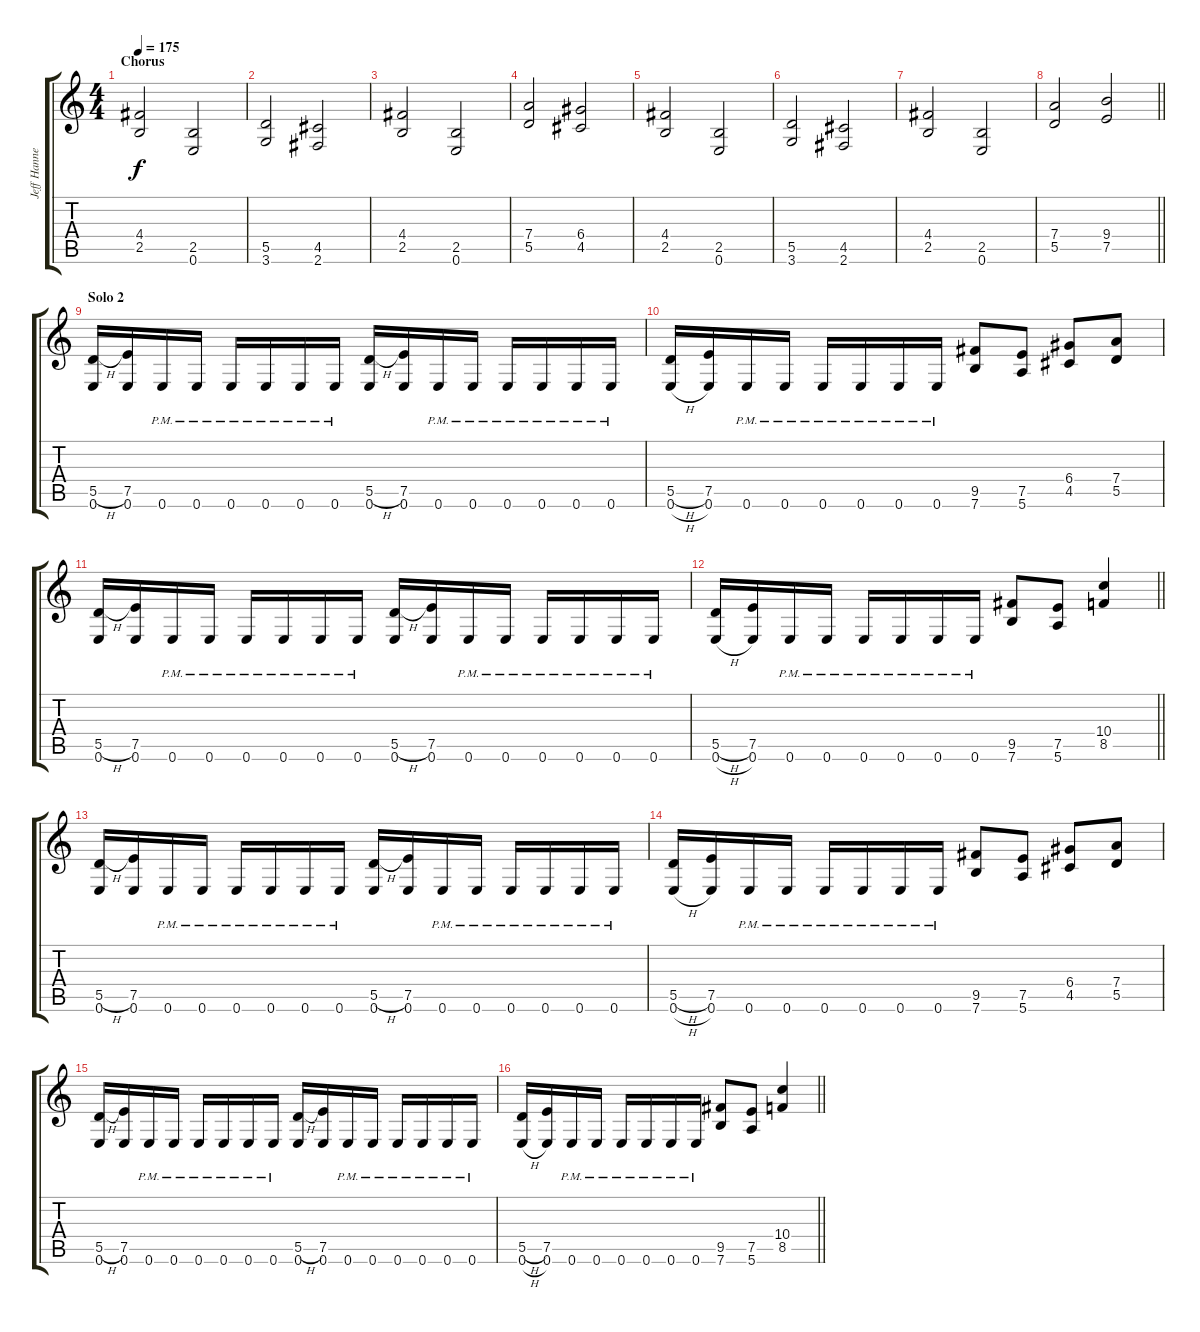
\track ("Jeff Hanneman" "Jeff Hanne") {instrument distortionguitar}
\staff {score tabs}
\tuning (E4 B3 G3 D3 A2 E2) {hide}
\ts (4 4)
\section ("" "Chorus")
\tempo 175
\clef g2
\ks c
(4.4 2.5).2{dy f} (2.5 0.6).2 |
(5.5 3.6).2 (4.5 2.6).2 |
(4.4 2.5).2 (2.5 0.6).2 |
(7.4 5.5).2 (6.4 4.5).2 |
(4.4 2.5).2 (2.5 0.6).2 |
(5.5 3.6).2 (4.5 2.6).2 |
(4.4 2.5).2 (2.5 0.6).2 |
\barLineRight lightlight
(7.4 5.5).2 (9.4 7.5).2 |
\section ("" "Solo 2")
(5.5{h} 0.6).16 (7.5 0.6).16 0.6{pm}.16 0.6{pm}.16 0.6{pm}.16 0.6{pm}.16 0.6{pm}.16 0.6{pm}.16 (5.5{h} 0.6).16 (7.5 0.6).16 0.6{pm}.16 0.6{pm}.16 0.6{pm}.16 0.6{pm}.16 0.6{pm}.16 0.6{pm}.16 |
(5.5{h} 0.6{h}).16 (7.5 0.6).16 0.6{pm}.16 0.6{pm}.16 0.6{pm}.16 0.6{pm}.16 0.6{pm}.16 0.6{pm}.16 (9.5 7.6).8 (7.5 5.6).8 (6.4 4.5).8 (7.4 5.5).8 |
(5.5{h} 0.6).16 (7.5 0.6).16 0.6{pm}.16 0.6{pm}.16 0.6{pm}.16 0.6{pm}.16 0.6{pm}.16 0.6{pm}.16 (5.5{h} 0.6).16 (7.5 0.6).16 0.6{pm}.16 0.6{pm}.16 0.6{pm}.16 0.6{pm}.16 0.6{pm}.16 0.6{pm}.16 |
\barLineRight lightlight
(5.5{h} 0.6{h}).16 (7.5 0.6).16 0.6{pm}.16 0.6{pm}.16 0.6{pm}.16 0.6{pm}.16 0.6{pm}.16 0.6{pm}.16 (9.5 7.6).8 (7.5 5.6).8 (10.4 8.5).4 |
(5.5{h} 0.6).16 (7.5 0.6).16 0.6{pm}.16 0.6{pm}.16 0.6{pm}.16 0.6{pm}.16 0.6{pm}.16 0.6{pm}.16 (5.5{h} 0.6).16 (7.5 0.6).16 0.6{pm}.16 0.6{pm}.16 0.6{pm}.16 0.6{pm}.16 0.6{pm}.16 0.6{pm}.16 |
(5.5{h} 0.6{h}).16 (7.5 0.6).16 0.6{pm}.16 0.6{pm}.16 0.6{pm}.16 0.6{pm}.16 0.6{pm}.16 0.6{pm}.16 (9.5 7.6).8 (7.5 5.6).8 (6.4 4.5).8 (7.4 5.5).8 |
(5.5{h} 0.6).16 (7.5 0.6).16 0.6{pm}.16 0.6{pm}.16 0.6{pm}.16 0.6{pm}.16 0.6{pm}.16 0.6{pm}.16 (5.5{h} 0.6).16 (7.5 0.6).16 0.6{pm}.16 0.6{pm}.16 0.6{pm}.16 0.6{pm}.16 0.6{pm}.16 0.6{pm}.16 |
\barLineRight lightlight
(5.5{h} 0.6{h}).16 (7.5 0.6).16 0.6{pm}.16 0.6{pm}.16 0.6{pm}.16 0.6{pm}.16 0.6{pm}.16 0.6{pm}.16 (9.5 7.6).8 (7.5 5.6).8 (10.4 8.5).4
